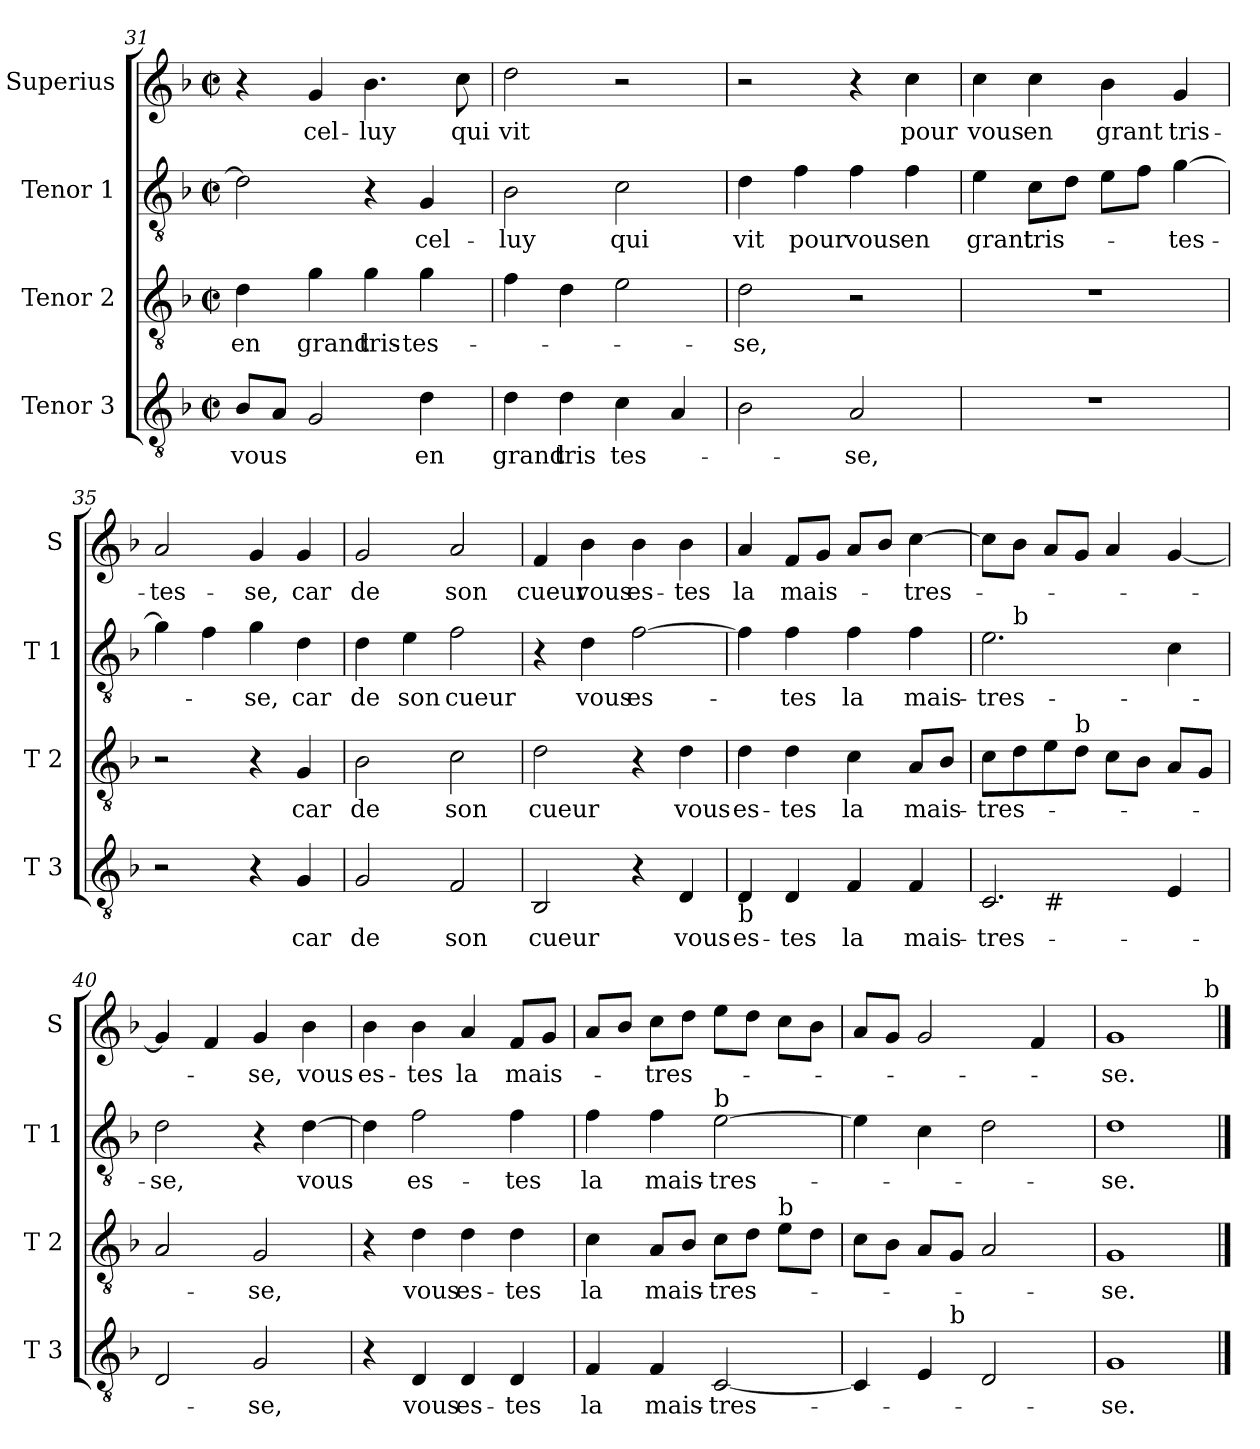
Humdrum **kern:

**kern	**text	**kern	**text	**kern	**text	**kern	**text
*part4	*part4	*part3	*part3	*part2	*part2	*part1	*part1
*staff4	*staff4	*staff3	*staff3	*staff2	*staff2	*staff1	*staff1
*I"Tenor 3	*	*I"Tenor 2	*	*I"Tenor 1	*	*I"Superius	*
*I'T 3	*	*I'T 2	*	*I'T 1	*	*I'S	*
*clefGv2	*	*clefGv2	*	*clefGv2	*	*clefG2	*
*k[b-]	*	*k[b-]	*	*k[b-]	*	*k[b-]	*
*F:	*	*F:	*	*F:	*	*F:	*
*M2/2	*	*M2/2	*	*M2/2	*	*M2/2	*
*met(c|)	*	*met(c|)	*	*met(c|)	*	*met(c|)	*
=31	=31	=31	=31	=31	=31	=31	=31
8B-/L	vous	4d\	en	2d\]	.	4r	.
8A/J	.	.	.	.	.	.	.
2G/	.	4g\	grand	.	.	4g/	cel-
.	.	4g\	tris-	4r	.	4.b-\	-luy
4d\	en	4g\	-tes-	4G/	cel-	.	.
.	.	.	.	.	.	8cc\	qui
=32	=32	=32	=32	=32	=32	=32	=32
4d\	grand	4f\	.	2B-\	-luy	2dd\	vit
4d\	tris	4d\	.	.	.	.	.
4c\	tes-	2e\	.	2c\	qui	2r	.
4A/	.	.	.	.	.	.	.
=33	=33	=33	=33	=33	=33	=33	=33
2B-\	.	2d\	-se,	4d\	vit	2r	.
.	.	.	.	4f\	pour	.	.
2A/	-se,	2r	.	4f\	vous	4r	.
.	.	.	.	4f\	en	4cc\	pour
=34	=34	=34	=34	=34	=34	=34	=34
1r	.	1r	.	4e\	grant	4cc\	vous
.	.	.	.	8c\L	tris-	4cc\	en
.	.	.	.	8d\J	.	.	.
.	.	.	.	8e\L	.	4b-\	grant
.	.	.	.	8f\J	.	.	.
.	.	.	.	[4g\	-tes-	4g/	tris-
!!LO:LB:g=z
=35	=35	=35	=35	=35	=35	=35	=35
2r	.	2r	.	4g\]	.	2a/	-tes-
.	.	.	.	4f\	.	.	.
4r	.	4r	.	4g\	-se,	4g/	-se,
4G/	car	4G/	car	4d\	car	4g/	car
=36	=36	=36	=36	=36	=36	=36	=36
2G/	de	2B-\	de	4d\	de	2g/	de
.	.	.	.	4e\	son	.	.
2F/	son	2c\	son	2f\	cueur	2a/	son
=37	=37	=37	=37	=37	=37	=37	=37
2BB-/	cueur	2d\	cueur	4r	.	4f/	cueur
.	.	.	.	4d\	vous	4b-\	vous
4r	.	4r	.	[2f\	es-	4b-\	es-
4D/	vous	4d\	vous	.	.	4b-\	-tes
=38	=38	=38	=38	=38	=38	=38	=38
!LO:TX:b:t=b	!	!	!	!	!	!	!
4D/	es-	4d\	es-	4f\]	.	4a/	la
4D/	-tes	4d\	-tes	4f\	-tes	8f/L	mais-
.	.	.	.	.	.	8g/J	.
4F/	la	4c\	la	4f\	la	8a/L	.
.	.	.	.	.	.	8b-/J	.
4F/	mais-	8A/L	mais-	4f\	mais-	[4cc\	-tres-
.	.	8B-/J	.	.	.	.	.
=39	=39	=39	=39	=39	=39	=39	=39
*^	*	*	*	*^	*	*	*
2.C/	4ryy	-tres-	8c\L	-tres-	2.e\	8ryy	-tres-	8cc\L]	.
!	!	!	!	!	!	!LO:TX:a:t=b	!	!	!
.	.	.	8d\	.	.	2..ryy	.	8b-\J	.
!	!LO:TX:b:t=#	!	!	!	!	!	!	!	!
.	2.ryy	.	8e\	.	.	.	.	8a/L	.
!	!	!	!LO:TX:a:t=b	!	!	!	!	!	!
.	.	.	8d\J	.	.	.	.	8g/J	.
.	.	.	8c\L	.	.	.	.	4a/	.
.	.	.	8B-\J	.	.	.	.	.	.
4E/	.	.	8A/L	.	4c\	.	.	[4g/	.
.	.	.	8G/J	.	.	.	.	.	.
*v	*v	*	*	*	*v	*v	*	*	*
!!LO:LB:g=z
=40	=40	=40	=40	=40	=40	=40	=40
2D/	.	2A/	.	2d\	-se,	4g/]	.
.	.	.	.	.	.	4f/	.
2G/	-se,	2G/	-se,	4r	.	4g/	-se,
.	.	.	.	[4d\	vous	4b-\	vous
=41	=41	=41	=41	=41	=41	=41	=41
4r	.	4r	.	4d\]	.	4b-\	es-
4D/	vous	4d\	vous	2f\	es-	4b-\	-tes
4D/	es-	4d\	es-	.	.	4a/	la
4D/	-tes	4d\	-tes	4f\	-tes	8f/L	mais-
.	.	.	.	.	.	8g/J	.
=42	=42	=42	=42	=42	=42	=42	=42
4F/	la	4c\	la	4f\	la	8a/L	.
.	.	.	.	.	.	8b-/J	.
4F/	mais-	8A/L	mais-	4f\	mais-	8cc\L	-tres-
.	.	8B-/J	.	.	.	8dd\J	.
!	!	!	!	!LO:TX:a:t=b	!	!	!
[2C/	-tres-	8c\L	-tres-	[2e\	-tres-	8ee\L	.
.	.	8d\J	.	.	.	8dd\J	.
!	!	!LO:TX:a:t=b	!	!	!	!	!
.	.	8e\L	.	.	.	8cc\L	.
.	.	8d\J	.	.	.	8b-\J	.
=43	=43	=43	=43	=43	=43	=43	=43
*^	*	*	*	*	*	*	*
4C/]	4.ryy	.	8c\L	.	4e\]	.	8a/L	.
.	.	.	8B-\J	.	.	.	8g/J	.
4E/	.	.	8A/L	.	4c\	.	2g/	.
!	!LO:TX:a:t=b	!	!	!	!	!	!	!
.	2ryy	.	8G/J	.	.	.	.	.
2D/	.	.	2A/	.	2d\	.	.	.
.	.	.	.	.	.	.	4f/	.
.	8ryy	.	.	.	.	.	.	.
*v	*v	*	*	*	*	*	*	*
=44	=44	=44	=44	=44	=44	=44	=44
1G	-se.	1G	-se.	1d	-se.	1g	-se.
!	!	!	!	!	!	!LO:TX:a:t=b	!
==	==	==	==	==	==	==	==
*-	*-	*-	*-	*-	*-	*-	*-
